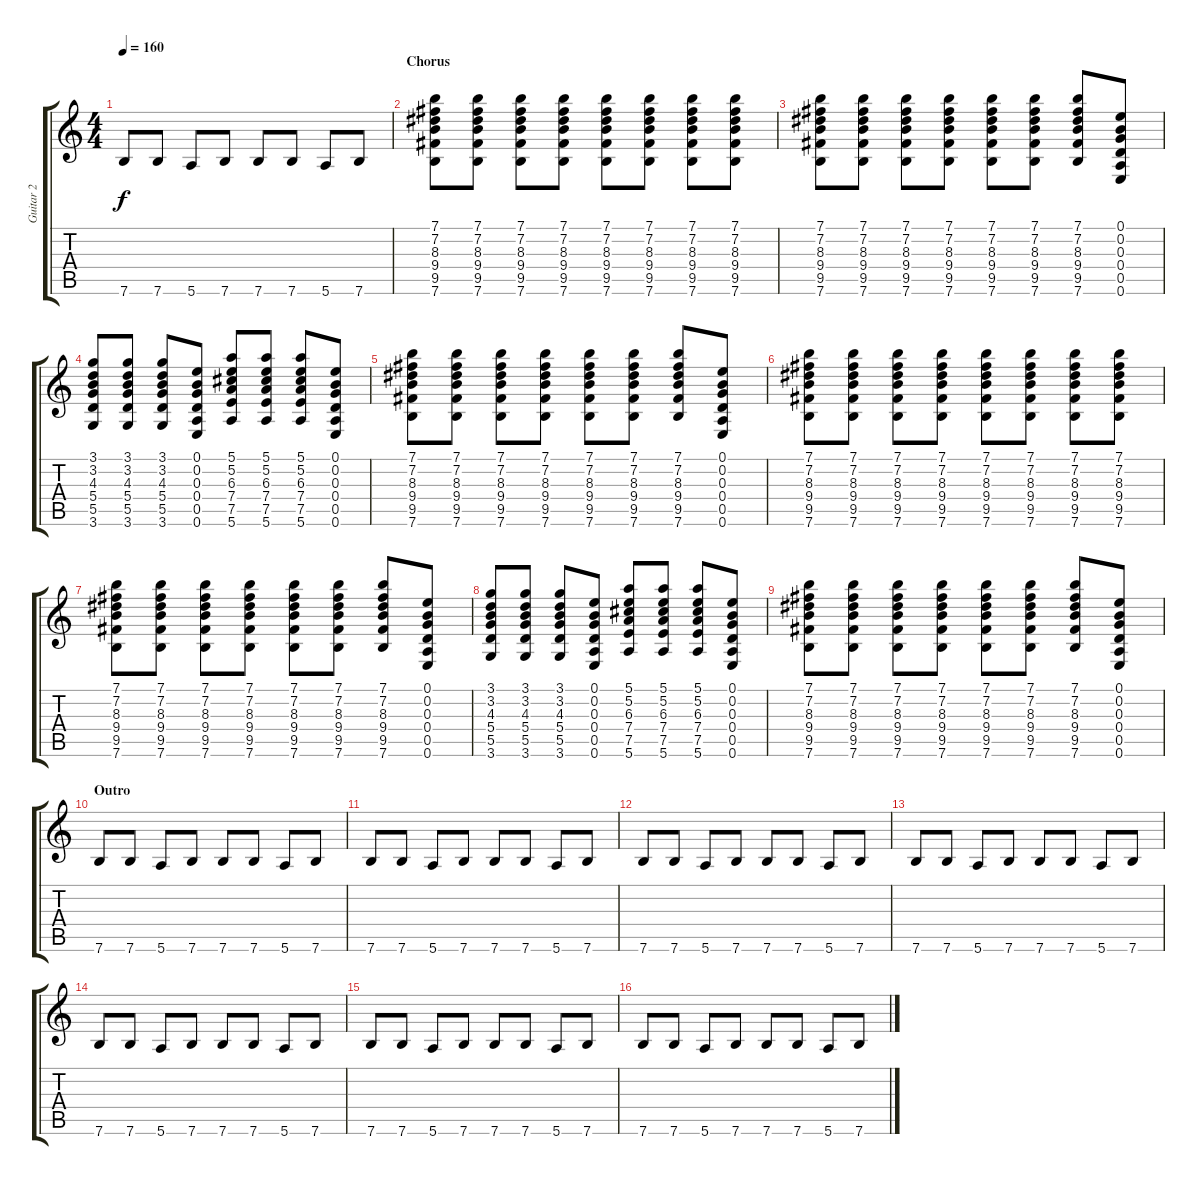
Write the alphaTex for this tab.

\track ("Guitar 2" "Guitar 2") {instrument overdrivenguitar}
\staff {score tabs}
\tuning (E4 B3 G3 D3 A2 E2) {hide}
\ts (4 4)
\tempo 160
\clef g2
\ks c
7.6.8{dy f} 7.6.8 5.6.8 7.6.8 7.6.8 7.6.8 5.6.8 7.6.8 |
\section ("" "Chorus")
(7.1 7.2 8.3 9.4 9.5 7.6).8 (7.1 7.2 8.3 9.4 9.5 7.6).8 (7.1 7.2 8.3 9.4 9.5 7.6).8 (7.1 7.2 8.3 9.4 9.5 7.6).8 (7.1 7.2 8.3 9.4 9.5 7.6).8 (7.1 7.2 8.3 9.4 9.5 7.6).8 (7.1 7.2 8.3 9.4 9.5 7.6).8 (7.1 7.2 8.3 9.4 9.5 7.6).8 |
(7.1 7.2 8.3 9.4 9.5 7.6).8 (7.1 7.2 8.3 9.4 9.5 7.6).8 (7.1 7.2 8.3 9.4 9.5 7.6).8 (7.1 7.2 8.3 9.4 9.5 7.6).8 (7.1 7.2 8.3 9.4 9.5 7.6).8 (7.1 7.2 8.3 9.4 9.5 7.6).8 (7.1 7.2 8.3 9.4 9.5 7.6).8 (0.1 0.2 0.3 0.4 0.5 0.6).8 |
(3.1 3.2 4.3 5.4 5.5 3.6).8 (3.1 3.2 4.3 5.4 5.5 3.6).8 (3.1 3.2 4.3 5.4 5.5 3.6).8 (0.1 0.2 0.3 0.4 0.5 0.6).8 (5.1 5.2 6.3 7.4 7.5 5.6).8 (5.1 5.2 6.3 7.4 7.5 5.6).8 (5.1 5.2 6.3 7.4 7.5 5.6).8 (0.1 0.2 0.3 0.4 0.5 0.6).8 |
(7.1 7.2 8.3 9.4 9.5 7.6).8 (7.1 7.2 8.3 9.4 9.5 7.6).8 (7.1 7.2 8.3 9.4 9.5 7.6).8 (7.1 7.2 8.3 9.4 9.5 7.6).8 (7.1 7.2 8.3 9.4 9.5 7.6).8 (7.1 7.2 8.3 9.4 9.5 7.6).8 (7.1 7.2 8.3 9.4 9.5 7.6).8 (0.1 0.2 0.3 0.4 0.5 0.6).8 |
(7.1 7.2 8.3 9.4 9.5 7.6).8 (7.1 7.2 8.3 9.4 9.5 7.6).8 (7.1 7.2 8.3 9.4 9.5 7.6).8 (7.1 7.2 8.3 9.4 9.5 7.6).8 (7.1 7.2 8.3 9.4 9.5 7.6).8 (7.1 7.2 8.3 9.4 9.5 7.6).8 (7.1 7.2 8.3 9.4 9.5 7.6).8 (7.1 7.2 8.3 9.4 9.5 7.6).8 |
(7.1 7.2 8.3 9.4 9.5 7.6).8 (7.1 7.2 8.3 9.4 9.5 7.6).8 (7.1 7.2 8.3 9.4 9.5 7.6).8 (7.1 7.2 8.3 9.4 9.5 7.6).8 (7.1 7.2 8.3 9.4 9.5 7.6).8 (7.1 7.2 8.3 9.4 9.5 7.6).8 (7.1 7.2 8.3 9.4 9.5 7.6).8 (0.1 0.2 0.3 0.4 0.5 0.6).8 |
(3.1 3.2 4.3 5.4 5.5 3.6).8 (3.1 3.2 4.3 5.4 5.5 3.6).8 (3.1 3.2 4.3 5.4 5.5 3.6).8 (0.1 0.2 0.3 0.4 0.5 0.6).8 (5.1 5.2 6.3 7.4 7.5 5.6).8 (5.1 5.2 6.3 7.4 7.5 5.6).8 (5.1 5.2 6.3 7.4 7.5 5.6).8 (0.1 0.2 0.3 0.4 0.5 0.6).8 |
(7.1 7.2 8.3 9.4 9.5 7.6).8 (7.1 7.2 8.3 9.4 9.5 7.6).8 (7.1 7.2 8.3 9.4 9.5 7.6).8 (7.1 7.2 8.3 9.4 9.5 7.6).8 (7.1 7.2 8.3 9.4 9.5 7.6).8 (7.1 7.2 8.3 9.4 9.5 7.6).8 (7.1 7.2 8.3 9.4 9.5 7.6).8 (0.1 0.2 0.3 0.4 0.5 0.6).8 |
\section ("" "Outro")
7.6.8 7.6.8 5.6.8 7.6.8 7.6.8 7.6.8 5.6.8 7.6.8 |
7.6.8 7.6.8 5.6.8 7.6.8 7.6.8 7.6.8 5.6.8 7.6.8 |
7.6.8 7.6.8 5.6.8 7.6.8 7.6.8 7.6.8 5.6.8 7.6.8 |
7.6.8 7.6.8 5.6.8 7.6.8 7.6.8 7.6.8 5.6.8 7.6.8 |
7.6.8 7.6.8 5.6.8 7.6.8 7.6.8 7.6.8 5.6.8 7.6.8 |
7.6.8 7.6.8 5.6.8 7.6.8 7.6.8 7.6.8 5.6.8 7.6.8 |
7.6.8 7.6.8 5.6.8 7.6.8 7.6.8 7.6.8 5.6.8 7.6.8
